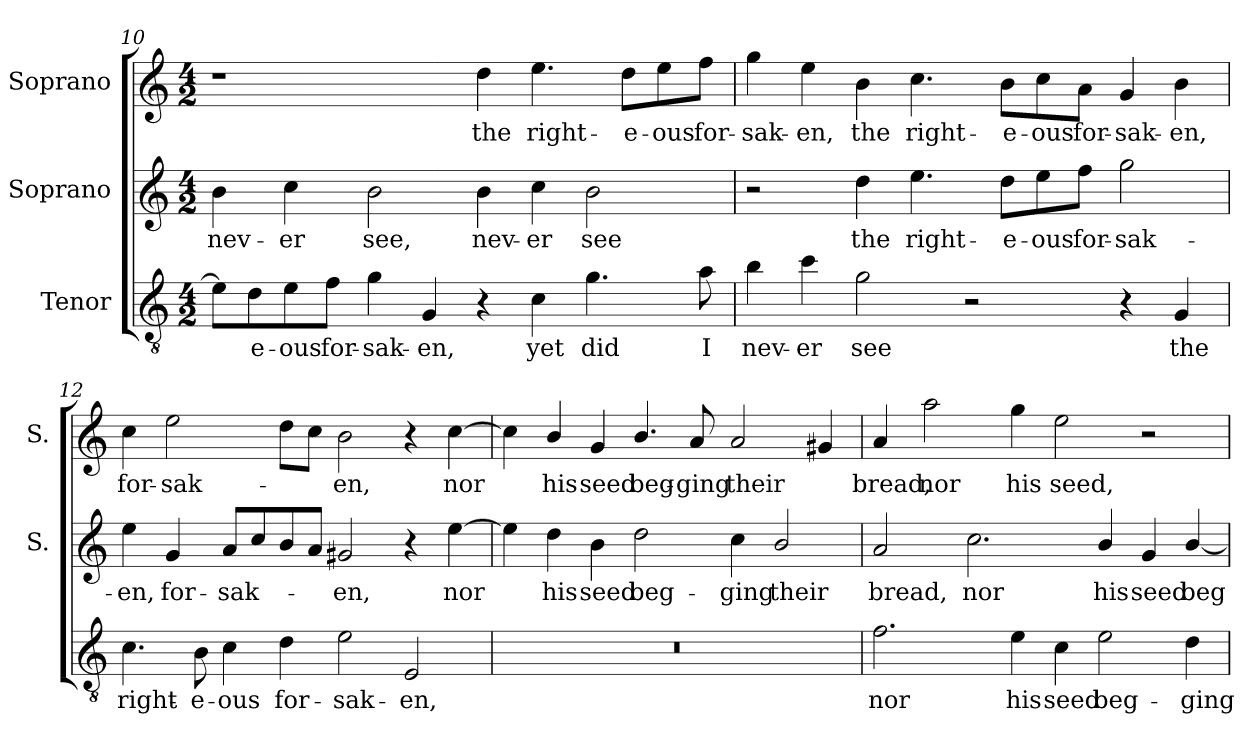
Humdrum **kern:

**kern	**text	**kern	**text	**kern	**text
*part3	*part3	*part2	*part2	*part1	*part1
*staff3	*staff3	*staff2	*staff2	*staff1	*staff1
*I"Tenor	*	*I"Soprano	*	*I"Soprano	*
*	*	*I'S.	*	*I'S.	*
!!LO:LB:g=z
*clefGv2	*	*clefG2	*	*clefG2	*
*k[]	*	*k[]	*	*k[]	*
*C:	*	*C:	*	*C:	*
*M4/2	*	*M4/2	*	*M4/2	*
=10	=10	=10	=10	=10	=10
!	!	!	!LO:LY:b:color=#000000	!	!
8ei\L]	.	4bi\	nev-	1r	.
!	!LO:LY:b:color=#000000	!	!	!	!
8di\	-e-	.	.	.	.
!	!LO:LY:b:color=#000000	!	!	!	!
!	!	!	!LO:LY:b:color=#000000	!	!
8ei\	-ous	4cci\	-er	.	.
!	!LO:LY:b:color=#000000	!	!	!	!
8fi\J	for-	.	.	.	.
!	!LO:LY:b:color=#000000	!	!	!	!
!	!	!	!LO:LY:b:color=#000000	!	!
4gi\	-sak-	2bi\	see,	.	.
!	!LO:LY:b:color=#000000	!	!	!	!
4Gi/	-en,	.	.	.	.
!	!	!	!LO:LY:b:color=#000000	!	!
!	!	!	!	!	!LO:LY:b:color=#000000
4r	.	4bi\	nev-	4ddi\	the
!	!LO:LY:b:color=#000000	!	!	!	!
!	!	!	!LO:LY:b:color=#000000	!	!
!	!	!	!	!	!LO:LY:b:color=#000000
4ci\	yet	4cci\	-er	4.eei\	right-
!	!LO:LY:b:color=#000000	!	!	!	!
!	!	!	!LO:LY:b:color=#000000	!	!
4.gi\	did	2bi\	see	.	.
!	!	!	!	!	!LO:LY:b:color=#000000
.	.	.	.	8ddi\L	-e-
!	!	!	!	!	!LO:LY:b:color=#000000
.	.	.	.	8eei\	-ous
!	!LO:LY:b:color=#000000	!	!	!	!
!	!	!	!	!	!LO:LY:b:color=#000000
8ai\	I	.	.	8ffi\J	for-
=11	=11	=11	=11	=11	=11
!	!LO:LY:b:color=#000000	!	!	!	!
!	!	!	!	!	!LO:LY:b:color=#000000
4bi\	nev-	2r	.	4ggi\	-sak-
!	!LO:LY:b:color=#000000	!	!	!	!
!	!	!	!	!	!LO:LY:b:color=#000000
4cci\	-er	.	.	4eei\	-en,
!	!LO:LY:b:color=#000000	!	!	!	!
!	!	!	!LO:LY:b:color=#000000	!	!
!	!	!	!	!	!LO:LY:b:color=#000000
2gi\	see	4ddi\	the	4bi\	the
!	!	!	!LO:LY:b:color=#000000	!	!
!	!	!	!	!	!LO:LY:b:color=#000000
.	.	4.eei\	right-	4.cci\	right-
2r	.	.	.	.	.
!	!	!	!LO:LY:b:color=#000000	!	!
!	!	!	!	!	!LO:LY:b:color=#000000
.	.	8ddi\L	-e-	8bi\L	-e-
!	!	!	!LO:LY:b:color=#000000	!	!
!	!	!	!	!	!LO:LY:b:color=#000000
.	.	8eei\	-ous	8cci\	-ous
!	!	!	!LO:LY:b:color=#000000	!	!
!	!	!	!	!	!LO:LY:b:color=#000000
.	.	8ffi\J	for-	8ai\J	for-
!	!	!	!LO:LY:b:color=#000000	!	!
!	!	!	!	!	!LO:LY:b:color=#000000
4r	.	2ggi\	-sak-	4gi/	-sak-
!	!LO:LY:b:color=#000000	!	!	!	!
!	!	!	!	!	!LO:LY:b:color=#000000
4Gi/	the	.	.	4bi\	-en,
=12	=12	=12	=12	=12	=12
!	!LO:LY:b:color=#000000	!	!	!	!
!	!	!	!LO:LY:b:color=#000000	!	!
!	!	!	!	!	!LO:LY:b:color=#000000
4.ci\	right-	4eei\	-en,	4cci\	for-
!	!	!	!LO:LY:b:color=#000000	!	!
!	!	!	!	!	!LO:LY:b:color=#000000
.	.	4gi/	for-	2eei\	-sak-
!	!LO:LY:b:color=#000000	!	!	!	!
8Bi\	-e-	.	.	.	.
!	!LO:LY:b:color=#000000	!	!	!	!
!	!	!	!LO:LY:b:color=#000000	!	!
4ci\	-ous	8ai/L	-sak-	.	.
.	.	8cci/	.	.	.
!	!LO:LY:b:color=#000000	!	!	!	!
4di\	for-	8bi/	.	8ddi\L	.
.	.	8ai/J	.	8cci\J	.
!	!LO:LY:b:color=#000000	!	!	!	!
!	!	!	!LO:LY:b:color=#000000	!	!
!	!	!	!	!	!LO:LY:b:color=#000000
2ei\	-sak-	2g#Xi/	-en,	2bi\	-en,
!	!LO:LY:b:color=#000000	!	!	!	!
2Ei/	-en,	4r	.	4r	.
!	!	!	!LO:LY:b:color=#000000	!	!
!	!	!	!	!	!LO:LY:b:color=#000000
.	.	[4eei\	nor	[4cci\	nor
!!LO:LB:g=z
=13	=13	=13	=13	=13	=13
!LO:N:vis=1	!	!	!	!	!
0r	.	4eei\]	.	4cci\]	.
!	!	!	!LO:LY:b:color=#000000	!	!
!	!	!	!	!	!LO:LY:b:color=#000000
.	.	4ddi\	his	4bi/	his
!	!	!	!LO:LY:b:color=#000000	!	!
!	!	!	!	!	!LO:LY:b:color=#000000
.	.	4bi\	seed	4gi/	seed
!	!	!	!LO:LY:b:color=#000000	!	!
!	!	!	!	!	!LO:LY:b:color=#000000
.	.	2ddi\	beg-	4.bi/	beg-
!	!	!	!	!	!LO:LY:b:color=#000000
.	.	.	.	8ai/	-ging
!	!	!	!LO:LY:b:color=#000000	!	!
!	!	!	!	!	!LO:LY:b:color=#000000
.	.	4cci\	-ging	2ai/	their
!	!	!	!LO:LY:b:color=#000000	!	!
.	.	2bi/	their	.	.
.	.	.	.	4g#Xi/	.
=14	=14	=14	=14	=14	=14
!	!LO:LY:b:color=#000000	!	!	!	!
!	!	!	!LO:LY:b:color=#000000	!	!
!	!	!	!	!	!LO:LY:b:color=#000000
2.fi\	nor	2ai/	bread,	4ai/	bread,
!	!	!	!	!	!LO:LY:b:color=#000000
.	.	.	.	2aai\	nor
!	!	!	!LO:LY:b:color=#000000	!	!
.	.	2.cci\	nor	.	.
!	!LO:LY:b:color=#000000	!	!	!	!
!	!	!	!	!	!LO:LY:b:color=#000000
4ei\	his	.	.	4ggi\	his
!	!LO:LY:b:color=#000000	!	!	!	!
!	!	!	!	!	!LO:LY:b:color=#000000
4ci\	seed	.	.	2eei\	seed,
!	!LO:LY:b:color=#000000	!	!	!	!
!	!	!	!LO:LY:b:color=#000000	!	!
2ei\	beg-	4bi/	his	.	.
!	!	!	!LO:LY:b:color=#000000	!	!
.	.	4gi/	seed	2r	.
!	!LO:LY:b:color=#000000	!	!	!	!
!	!	!	!LO:LY:b:color=#000000	!	!
4di\	-ging	[4bi/	beg-	.	.
=	=	=	=	=	=
*-	*-	*-	*-	*-	*-
